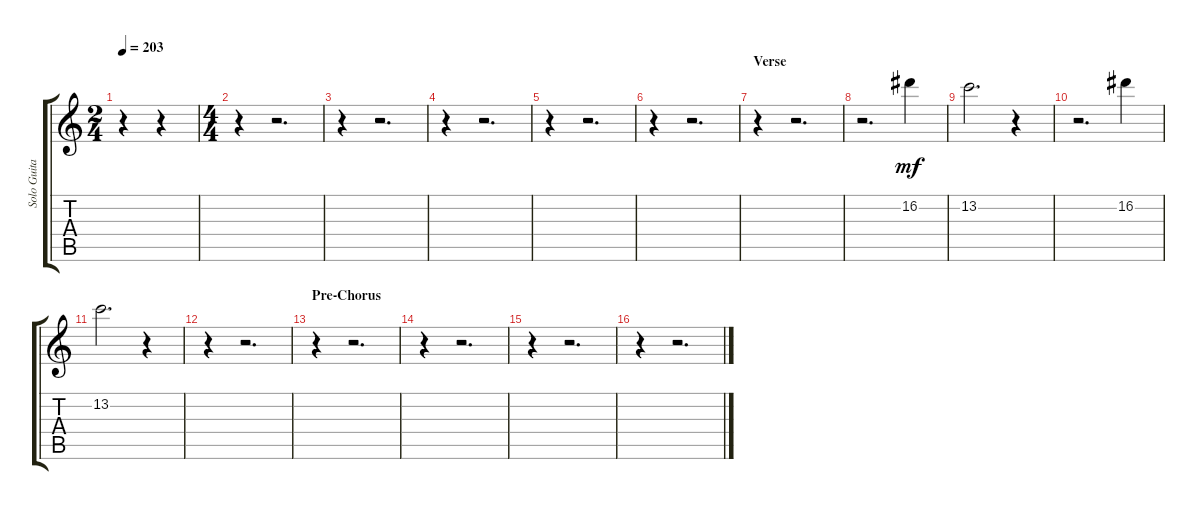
\track ("Solo Guitar" "Solo Guita") {instrument distortionguitar}
\staff {score tabs}
\tuning (E4 B3 G3 D3 A2 E2) {hide}
\ts (2 4)
\tempo 203
\clef g2
\ks c
r.4{dy mf instrument distortionguitar} r.4 |
\ts (4 4)
r.4 r.2{d} |
r.4 r.2{d} |
r.4 r.2{d} |
r.4 r.2{d} |
r.4 r.2{d} |
\section ("" "Verse")
r.4 r.2{d} |
r.2{d} 16.2.4 |
13.2.2{d} r.4 |
r.2{d} 16.2.4 |
13.2.2{d} r.4 |
r.4 r.2{d} |
\section ("" "Pre-Chorus")
r.4 r.2{d} |
r.4 r.2{d} |
r.4 r.2{d} |
r.4 r.2{d}
